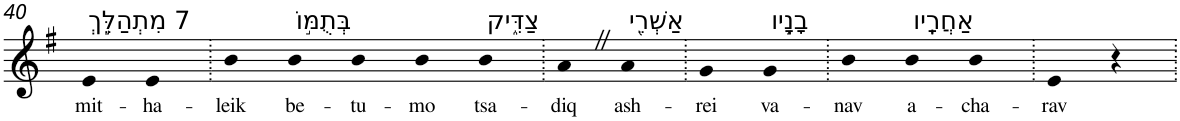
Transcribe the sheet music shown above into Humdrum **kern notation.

**kern	**text
*part1	*part1
*staff1	*staff1
*I"Piano	*
*I'Pno	*
!!LO:PB:g=z
*clefG2	*
*k[f#]	*
*G:	*
=40	=40
!LO:TX:a:t=7 מִתְהַלֵּ֣ךְ	!
!	!LO:LY:b
4e	mit-
!	!LO:LY:b
4e	-ha-
=41.	=41.
!	!LO:LY:b
4b	-leik
!LO:TX:a:t=בְּתֻמּ֣וֹ	!
!	!LO:LY:b
4b	be-
!	!LO:LY:b
4b	-tu-
!	!LO:LY:b
4b	-mo
!LO:TX:a:t=צַדִּ֑יק	!
!	!LO:LY:b
4b	tsa-
=42.	=42.
!	!LO:LY:b
4aZ	-diq
!LO:TX:a:t=אַשְׁרֵ֖י	!
!	!LO:LY:b
4a	ash-
=43.	=43.
!	!LO:LY:b
4g	-rei
!LO:TX:a:t=בָנָ֣יו	!
!	!LO:LY:b
4g	va-
=44.	=44.
!	!LO:LY:b
4b	-nav
!LO:TX:a:t=אַחֲרָֽיו	!
!	!LO:LY:b
4b	a-
!	!LO:LY:b
4b	-cha-
=45.	=45.
!	!LO:LY:b
4e	-rav
4r	.
=.	=.
*-	*-
